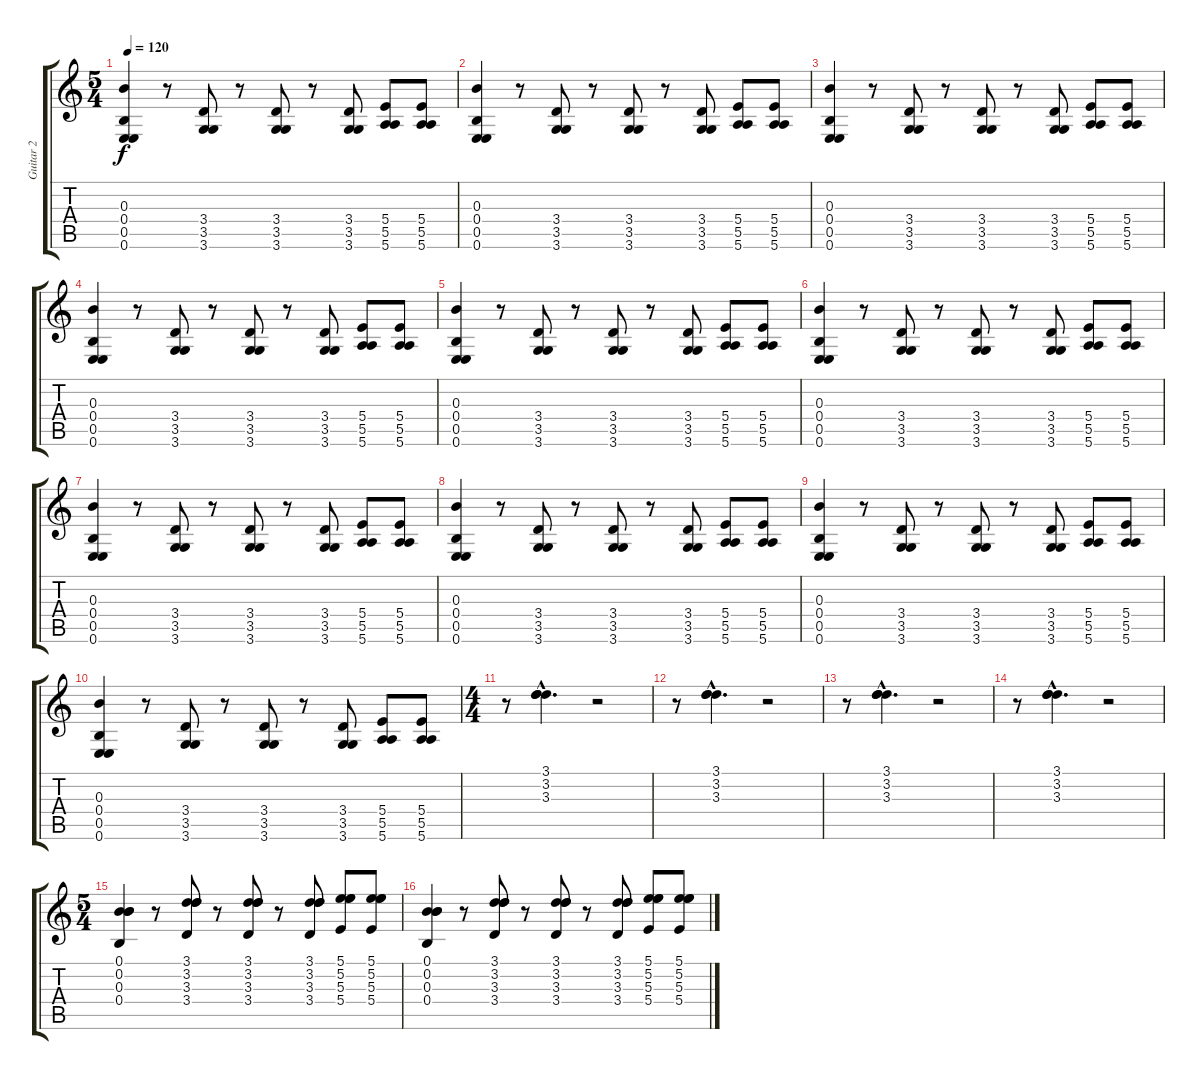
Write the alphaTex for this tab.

\track ("Guitar 2" "Guitar 2") {instrument overdrivenguitar}
\staff {score tabs}
\tuning (B3 B3 B3 B2 E2 E2) {hide}
\ts (5 4)
\tempo 120
\clef g2
\ks c
(0.3 0.4 0.5 0.6).4{dy f} r.8 (3.4 3.5 3.6).8 r.8 (3.4 3.5 3.6).8 r.8 (3.4 3.5 3.6).8 (5.4 5.5 5.6).8 (5.4 5.5 5.6).8 |
(0.3 0.4 0.5 0.6).4 r.8 (3.4 3.5 3.6).8 r.8 (3.4 3.5 3.6).8 r.8 (3.4 3.5 3.6).8 (5.4 5.5 5.6).8 (5.4 5.5 5.6).8 |
(0.3 0.4 0.5 0.6).4 r.8 (3.4 3.5 3.6).8 r.8 (3.4 3.5 3.6).8 r.8 (3.4 3.5 3.6).8 (5.4 5.5 5.6).8 (5.4 5.5 5.6).8 |
(0.3 0.4 0.5 0.6).4 r.8 (3.4 3.5 3.6).8 r.8 (3.4 3.5 3.6).8 r.8 (3.4 3.5 3.6).8 (5.4 5.5 5.6).8 (5.4 5.5 5.6).8 |
(0.3 0.4 0.5 0.6).4 r.8 (3.4 3.5 3.6).8 r.8 (3.4 3.5 3.6).8 r.8 (3.4 3.5 3.6).8 (5.4 5.5 5.6).8 (5.4 5.5 5.6).8 |
(0.3 0.4 0.5 0.6).4 r.8 (3.4 3.5 3.6).8 r.8 (3.4 3.5 3.6).8 r.8 (3.4 3.5 3.6).8 (5.4 5.5 5.6).8 (5.4 5.5 5.6).8 |
(0.3 0.4 0.5 0.6).4 r.8 (3.4 3.5 3.6).8 r.8 (3.4 3.5 3.6).8 r.8 (3.4 3.5 3.6).8 (5.4 5.5 5.6).8 (5.4 5.5 5.6).8 |
(0.3 0.4 0.5 0.6).4 r.8 (3.4 3.5 3.6).8 r.8 (3.4 3.5 3.6).8 r.8 (3.4 3.5 3.6).8 (5.4 5.5 5.6).8 (5.4 5.5 5.6).8 |
(0.3 0.4 0.5 0.6).4 r.8 (3.4 3.5 3.6).8 r.8 (3.4 3.5 3.6).8 r.8 (3.4 3.5 3.6).8 (5.4 5.5 5.6).8 (5.4 5.5 5.6).8 |
(0.3 0.4 0.5 0.6).4 r.8 (3.4 3.5 3.6).8 r.8 (3.4 3.5 3.6).8 r.8 (3.4 3.5 3.6).8 (5.4 5.5 5.6).8 (5.4 5.5 5.6).8 |
\ts (4 4)
r.8 (3.1{hac} 3.2{hac} 3.3{hac}).4{d} r.2 |
r.8 (3.1{hac} 3.2{hac} 3.3{hac}).4{d} r.2 |
r.8 (3.1{hac} 3.2{hac} 3.3{hac}).4{d} r.2 |
r.8 (3.1{hac} 3.2{hac} 3.3{hac}).4{d} r.2 |
\ts (5 4)
(0.1 0.2 0.3 0.4).4 r.8 (3.1 3.2 3.3 3.4).8 r.8 (3.1 3.2 3.3 3.4).8 r.8 (3.1 3.2 3.3 3.4).8 (5.1 5.2 5.3 5.4).8 (5.1 5.2 5.3 5.4).8 |
(0.1 0.2 0.3 0.4).4 r.8 (3.1 3.2 3.3 3.4).8 r.8 (3.1 3.2 3.3 3.4).8 r.8 (3.1 3.2 3.3 3.4).8 (5.1 5.2 5.3 5.4).8 (5.1 5.2 5.3 5.4).8
